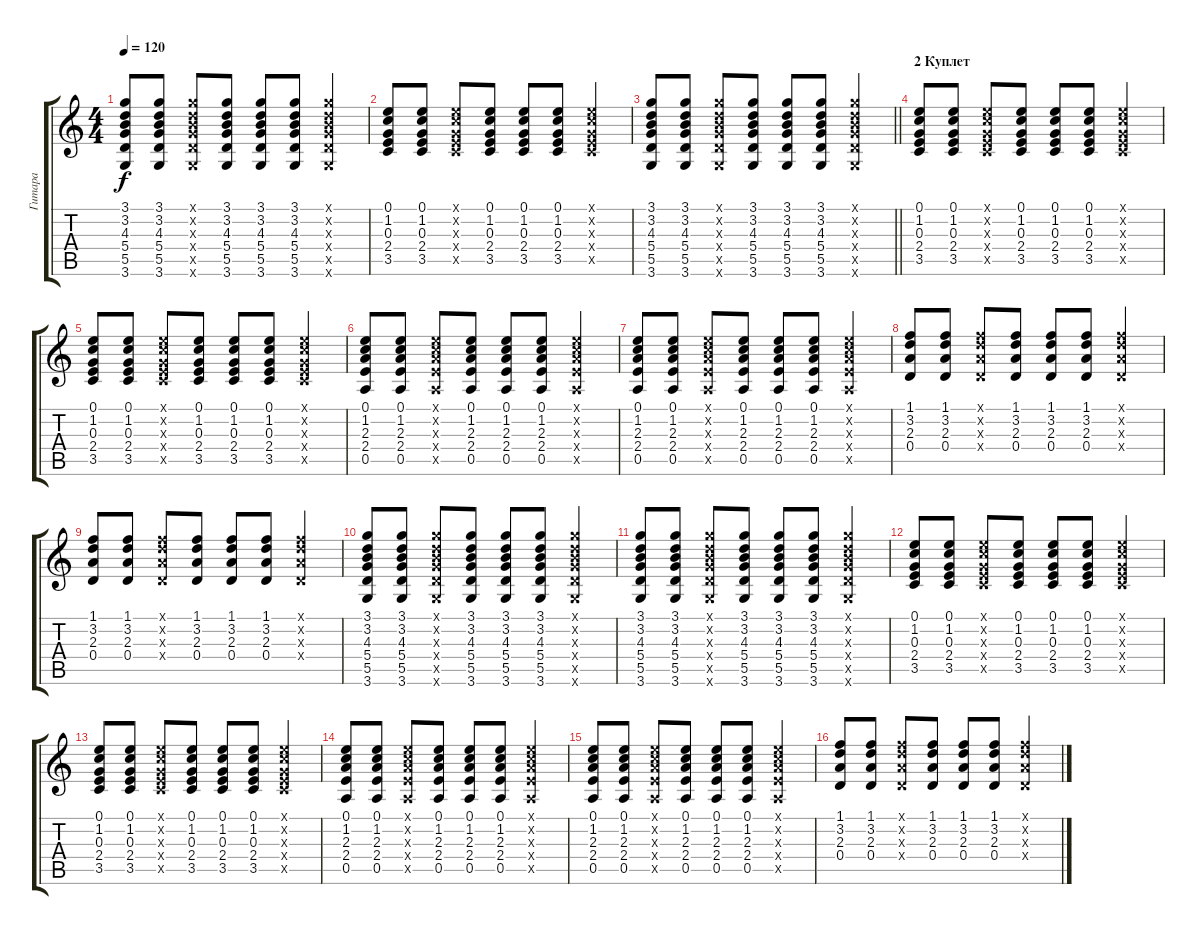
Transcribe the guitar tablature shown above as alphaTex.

\track ("Гитара" "Гитара") {instrument acousticguitarsteel}
\staff {score tabs}
\tuning (E4 B3 G3 D3 A2 E2) {hide}
\ts (4 4)
\tempo 120
\clef g2
\ks c
(3.1 3.2 4.3 5.4 5.5 3.6).8{dy f} (3.1 3.2 4.3 5.4 5.5 3.6).8 (3.1{x} 3.2{x} 4.3{x} 5.4{x} 5.5{x} 3.6{x}).8 (3.1 3.2 4.3 5.4 5.5 3.6).8 (3.1 3.2 4.3 5.4 5.5 3.6).8 (3.1 3.2 4.3 5.4 5.5 3.6).8 (3.1{x} 3.2{x} 4.3{x} 5.4{x} 5.5{x} 3.6{x}).4 |
(0.1 1.2 0.3 2.4 3.5).8 (0.1 1.2 0.3 2.4 3.5).8 (0.1{x} 1.2{x} 0.3{x} 2.4{x} 3.5{x}).8 (0.1 1.2 0.3 2.4 3.5).8 (0.1 1.2 0.3 2.4 3.5).8 (0.1 1.2 0.3 2.4 3.5).8 (0.1{x} 1.2{x} 0.3{x} 2.4{x} 3.5{x}).4 |
\barLineRight lightlight
(3.1 3.2 4.3 5.4 5.5 3.6).8 (3.1 3.2 4.3 5.4 5.5 3.6).8 (3.1{x} 3.2{x} 4.3{x} 5.4{x} 5.5{x} 3.6{x}).8 (3.1 3.2 4.3 5.4 5.5 3.6).8 (3.1 3.2 4.3 5.4 5.5 3.6).8 (3.1 3.2 4.3 5.4 5.5 3.6).8 (3.1{x} 3.2{x} 4.3{x} 5.4{x} 5.5{x} 3.6{x}).4 |
\section ("" "2 Куплет")
(0.1 1.2 0.3 2.4 3.5).8 (0.1 1.2 0.3 2.4 3.5).8 (0.1{x} 1.2{x} 0.3{x} 2.4{x} 3.5{x}).8 (0.1 1.2 0.3 2.4 3.5).8 (0.1 1.2 0.3 2.4 3.5).8 (0.1 1.2 0.3 2.4 3.5).8 (0.1{x} 1.2{x} 0.3{x} 2.4{x} 3.5{x}).4 |
(0.1 1.2 0.3 2.4 3.5).8 (0.1 1.2 0.3 2.4 3.5).8 (0.1{x} 1.2{x} 0.3{x} 2.4{x} 3.5{x}).8 (0.1 1.2 0.3 2.4 3.5).8 (0.1 1.2 0.3 2.4 3.5).8 (0.1 1.2 0.3 2.4 3.5).8 (0.1{x} 1.2{x} 0.3{x} 2.4{x} 3.5{x}).4 |
(0.1 1.2 2.3 2.4 0.5).8 (0.1 1.2 2.3 2.4 0.5).8 (0.1{x} 1.2{x} 2.3{x} 2.4{x} 0.5{x}).8 (0.1 1.2 2.3 2.4 0.5).8 (0.1 1.2 2.3 2.4 0.5).8 (0.1 1.2 2.3 2.4 0.5).8 (0.1{x} 1.2{x} 2.3{x} 2.4{x} 0.5{x}).4 |
(0.1 1.2 2.3 2.4 0.5).8 (0.1 1.2 2.3 2.4 0.5).8 (0.1{x} 1.2{x} 2.3{x} 2.4{x} 0.5{x}).8 (0.1 1.2 2.3 2.4 0.5).8 (0.1 1.2 2.3 2.4 0.5).8 (0.1 1.2 2.3 2.4 0.5).8 (0.1{x} 1.2{x} 2.3{x} 2.4{x} 0.5{x}).4 |
(1.1 3.2 2.3 0.4).8 (1.1 3.2 2.3 0.4).8 (1.1{x} 3.2{x} 2.3{x} 0.4{x}).8 (1.1 3.2 2.3 0.4).8 (1.1 3.2 2.3 0.4).8 (1.1 3.2 2.3 0.4).8 (1.1{x} 3.2{x} 2.3{x} 0.4{x}).4 |
(1.1 3.2 2.3 0.4).8 (1.1 3.2 2.3 0.4).8 (1.1{x} 3.2{x} 2.3{x} 0.4{x}).8 (1.1 3.2 2.3 0.4).8 (1.1 3.2 2.3 0.4).8 (1.1 3.2 2.3 0.4).8 (1.1{x} 3.2{x} 2.3{x} 0.4{x}).4 |
(3.1 3.2 4.3 5.4 5.5 3.6).8 (3.1 3.2 4.3 5.4 5.5 3.6).8 (3.1{x} 3.2{x} 4.3{x} 5.4{x} 5.5{x} 3.6{x}).8 (3.1 3.2 4.3 5.4 5.5 3.6).8 (3.1 3.2 4.3 5.4 5.5 3.6).8 (3.1 3.2 4.3 5.4 5.5 3.6).8 (3.1{x} 3.2{x} 4.3{x} 5.4{x} 5.5{x} 3.6{x}).4 |
(3.1 3.2 4.3 5.4 5.5 3.6).8 (3.1 3.2 4.3 5.4 5.5 3.6).8 (3.1{x} 3.2{x} 4.3{x} 5.4{x} 5.5{x} 3.6{x}).8 (3.1 3.2 4.3 5.4 5.5 3.6).8 (3.1 3.2 4.3 5.4 5.5 3.6).8 (3.1 3.2 4.3 5.4 5.5 3.6).8 (3.1{x} 3.2{x} 4.3{x} 5.4{x} 5.5{x} 3.6{x}).4 |
(0.1 1.2 0.3 2.4 3.5).8 (0.1 1.2 0.3 2.4 3.5).8 (0.1{x} 1.2{x} 0.3{x} 2.4{x} 3.5{x}).8 (0.1 1.2 0.3 2.4 3.5).8 (0.1 1.2 0.3 2.4 3.5).8 (0.1 1.2 0.3 2.4 3.5).8 (0.1{x} 1.2{x} 0.3{x} 2.4{x} 3.5{x}).4 |
(0.1 1.2 0.3 2.4 3.5).8 (0.1 1.2 0.3 2.4 3.5).8 (0.1{x} 1.2{x} 0.3{x} 2.4{x} 3.5{x}).8 (0.1 1.2 0.3 2.4 3.5).8 (0.1 1.2 0.3 2.4 3.5).8 (0.1 1.2 0.3 2.4 3.5).8 (0.1{x} 1.2{x} 0.3{x} 2.4{x} 3.5{x}).4 |
(0.1 1.2 2.3 2.4 0.5).8 (0.1 1.2 2.3 2.4 0.5).8 (0.1{x} 1.2{x} 2.3{x} 2.4{x} 0.5{x}).8 (0.1 1.2 2.3 2.4 0.5).8 (0.1 1.2 2.3 2.4 0.5).8 (0.1 1.2 2.3 2.4 0.5).8 (0.1{x} 1.2{x} 2.3{x} 2.4{x} 0.5{x}).4 |
(0.1 1.2 2.3 2.4 0.5).8 (0.1 1.2 2.3 2.4 0.5).8 (0.1{x} 1.2{x} 2.3{x} 2.4{x} 0.5{x}).8 (0.1 1.2 2.3 2.4 0.5).8 (0.1 1.2 2.3 2.4 0.5).8 (0.1 1.2 2.3 2.4 0.5).8 (0.1{x} 1.2{x} 2.3{x} 2.4{x} 0.5{x}).4 |
(1.1 3.2 2.3 0.4).8 (1.1 3.2 2.3 0.4).8 (1.1{x} 3.2{x} 2.3{x} 0.4{x}).8 (1.1 3.2 2.3 0.4).8 (1.1 3.2 2.3 0.4).8 (1.1 3.2 2.3 0.4).8 (1.1{x} 3.2{x} 2.3{x} 0.4{x}).4
